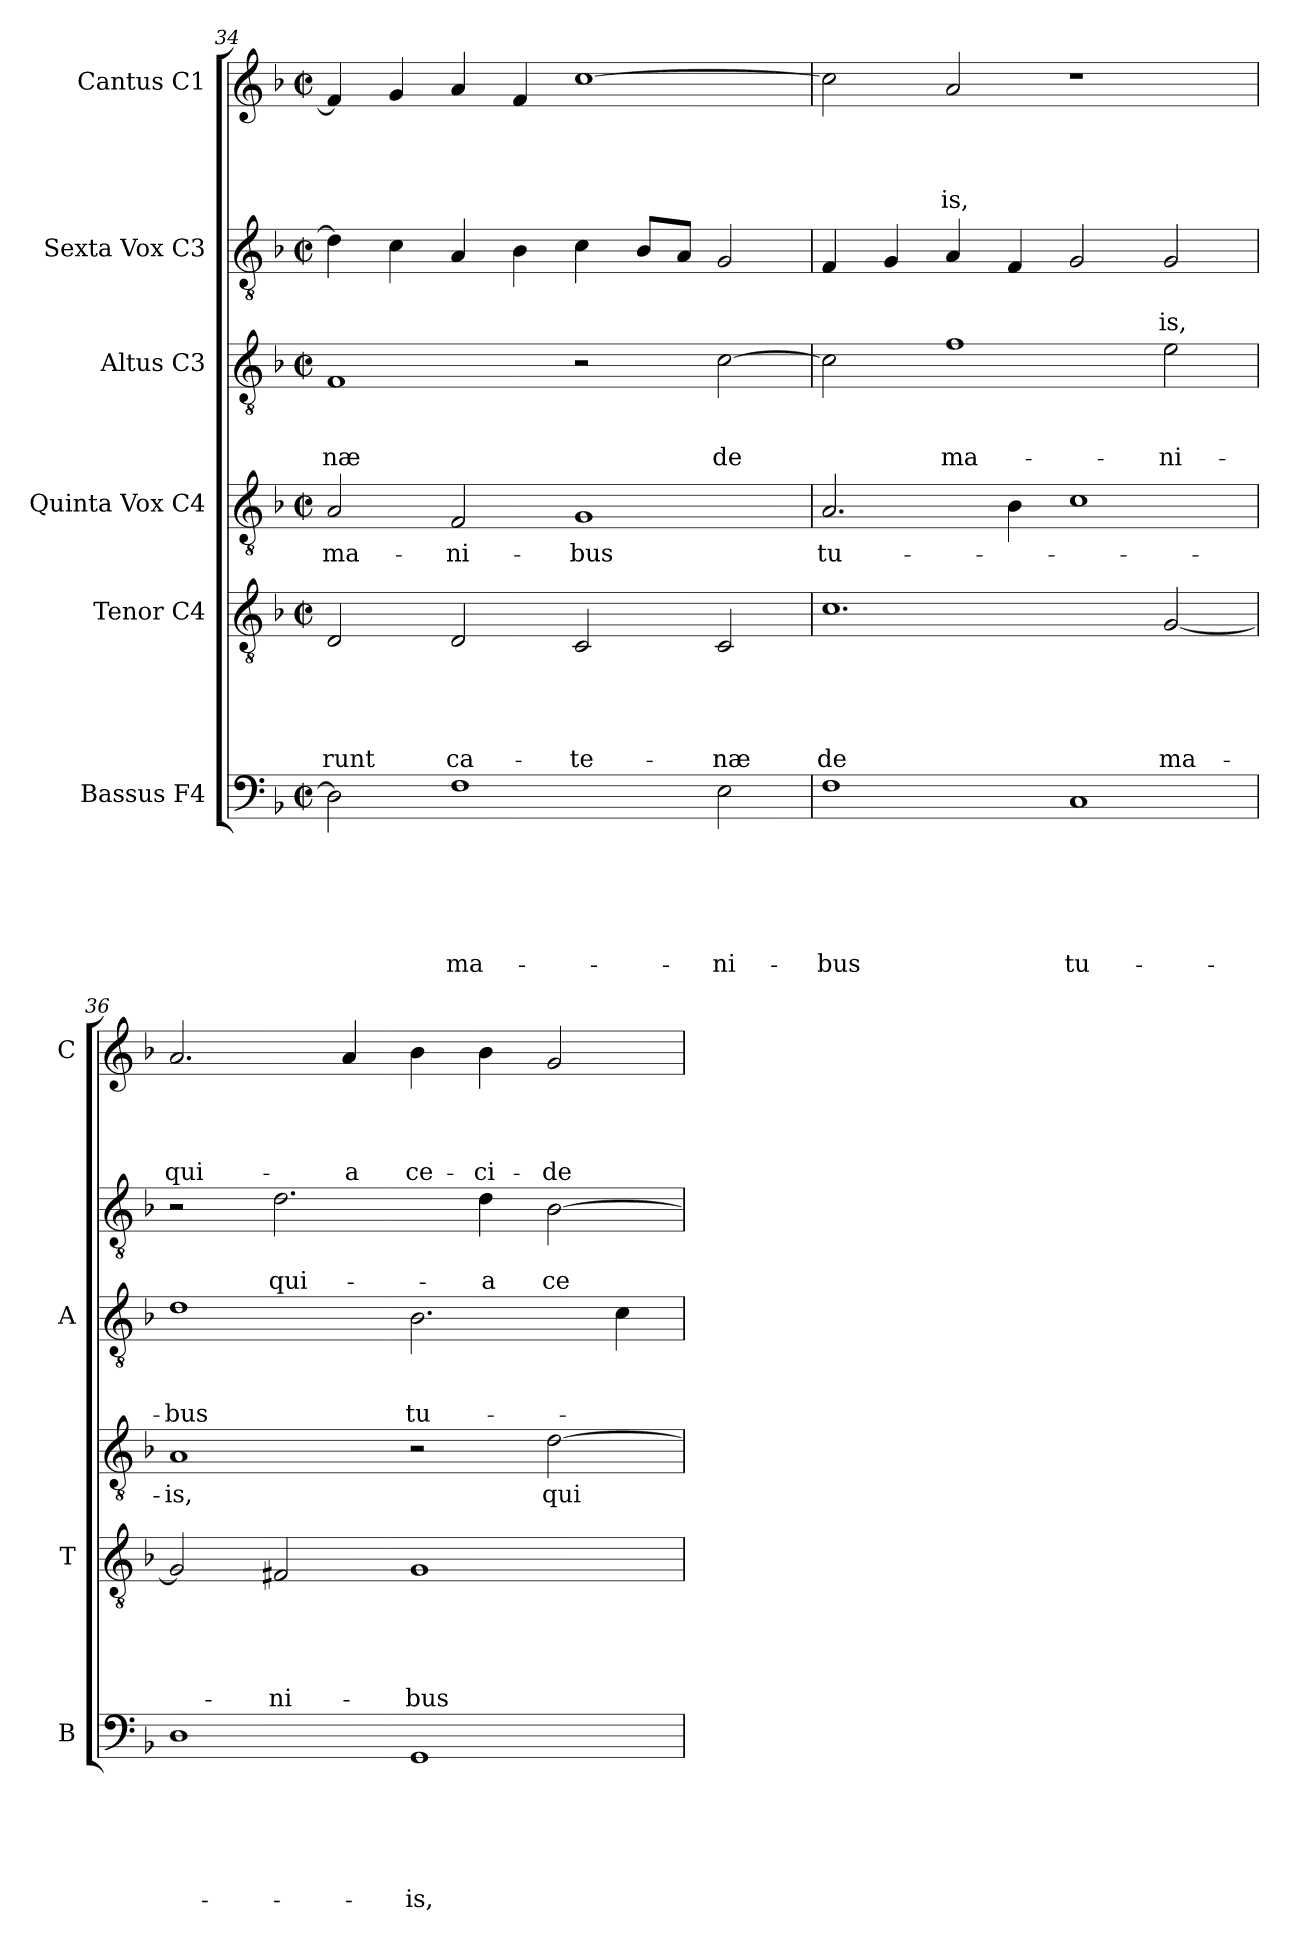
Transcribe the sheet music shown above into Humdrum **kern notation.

**kern	**text	**text	**text	**text	**text	**text	**kern	**text	**text	**text	**text	**text	**kern	**text	**kern	**text	**text	**text	**kern	**text	**text	**kern	**text	**text	**text	**text
*part6	*part6	*part6	*part6	*part6	*part6	*part6	*part5	*part5	*part5	*part5	*part5	*part5	*part4	*part4	*part3	*part3	*part3	*part3	*part2	*part2	*part2	*part1	*part1	*part1	*part1	*part1
*staff6	*staff6	*staff6	*staff6	*staff6	*staff6	*staff6	*staff5	*staff5	*staff5	*staff5	*staff5	*staff5	*staff4	*staff4	*staff3	*staff3	*staff3	*staff3	*staff2	*staff2	*staff2	*staff1	*staff1	*staff1	*staff1	*staff1
*I"Bassus F4	*	*	*	*	*	*	*I"Tenor C4	*	*	*	*	*	*I"Quinta Vox C4	*	*I"Altus C3	*	*	*	*I"Sexta Vox C3	*	*	*I"Cantus C1	*	*	*	*
*I'B	*	*	*	*	*	*	*I'T	*	*	*	*	*	*	*	*I'A	*	*	*	*	*	*	*I'C	*	*	*	*
!!LO:PB:g=z
*clefF4	*	*	*	*	*	*	*clefGv2	*	*	*	*	*	*clefGv2	*	*clefGv2	*	*	*	*clefGv2	*	*	*clefG2	*	*	*	*
*k[b-]	*	*	*	*	*	*	*k[b-]	*	*	*	*	*	*k[b-]	*	*k[b-]	*	*	*	*k[b-]	*	*	*k[b-]	*	*	*	*
*F:	*	*	*	*	*	*	*F:	*	*	*	*	*	*F:	*	*F:	*	*	*	*F:	*	*	*F:	*	*	*	*
*M2/2	*	*	*	*	*	*	*M2/2	*	*	*	*	*	*M2/2	*	*M2/2	*	*	*	*M2/2	*	*	*M2/2	*	*	*	*
*met(c|)	*	*	*	*	*	*	*met(c|)	*	*	*	*	*	*met(c|)	*	*met(c|)	*	*	*	*met(c|)	*	*	*met(c|)	*	*	*	*
=34	=34	=34	=34	=34	=34	=34	=34	=34	=34	=34	=34	=34	=34	=34	=34	=34	=34	=34	=34	=34	=34	=34	=34	=34	=34	=34
!	!	!	!	!	!	!	!	!	!	!	!	!LO:LY:b	!	!LO:LY:b	!	!	!	!LO:LY:b	!	!	!	!	!	!	!	!
2D\]	.	.	.	.	.	.	2D/	.	.	.	.	-runt	2A/	ma-	1F	.	.	-næ	4d\]	.	.	4f/]	.	.	.	.
.	.	.	.	.	.	.	.	.	.	.	.	.	.	.	.	.	.	.	4c\	.	.	4g/	.	.	.	.
!	!	!	!	!	!	!LO:LY:b	!	!	!	!	!	!LO:LY:b	!	!LO:LY:b	!	!	!	!	!	!	!	!	!	!	!	!
1F	.	.	.	.	.	ma-	2D/	.	.	.	.	ca-	2F/	-ni-	.	.	.	.	4A/	.	.	4a/	.	.	.	.
.	.	.	.	.	.	.	.	.	.	.	.	.	.	.	.	.	.	.	4B-\	.	.	4f/	.	.	.	.
!	!	!	!	!	!	!	!	!	!	!	!	!LO:LY:b	!	!LO:LY:b	!	!	!	!	!	!	!	!	!	!	!	!
.	.	.	.	.	.	.	2C/	.	.	.	.	-te-	1G	-bus	2r	.	.	.	4c\	.	.	[1cc	.	.	.	.
.	.	.	.	.	.	.	.	.	.	.	.	.	.	.	.	.	.	.	8B-/L	.	.	.	.	.	.	.
.	.	.	.	.	.	.	.	.	.	.	.	.	.	.	.	.	.	.	8A/J	.	.	.	.	.	.	.
!	!	!	!	!	!	!LO:LY:b	!	!	!	!	!	!LO:LY:b	!	!	!	!	!	!LO:LY:b	!	!	!	!	!	!	!	!
2E\	.	.	.	.	.	-ni-	2C/	.	.	.	.	-næ	.	.	[2c\	.	.	de	2G/	.	.	.	.	.	.	.
=35	=35	=35	=35	=35	=35	=35	=35	=35	=35	=35	=35	=35	=35	=35	=35	=35	=35	=35	=35	=35	=35	=35	=35	=35	=35	=35
!	!	!	!	!	!	!LO:LY:b	!	!	!	!	!	!LO:LY:b	!	!LO:LY:b	!	!	!	!	!	!	!	!	!	!	!	!
1F	.	.	.	.	.	-bus	1.c	.	.	.	.	de	2.A/	tu-	2c\]	.	.	.	4F/	.	.	2cc\]	.	.	.	.
.	.	.	.	.	.	.	.	.	.	.	.	.	.	.	.	.	.	.	4G/	.	.	.	.	.	.	.
!	!	!	!	!	!	!	!	!	!	!	!	!	!	!	!	!	!	!LO:LY:b	!	!	!	!	!	!	!	!LO:LY:b
.	.	.	.	.	.	.	.	.	.	.	.	.	.	.	1f	.	.	ma-	4A/	.	.	2a/	.	.	.	-is,
.	.	.	.	.	.	.	.	.	.	.	.	.	4B-\	.	.	.	.	.	4F/	.	.	.	.	.	.	.
!	!	!	!	!	!	!LO:LY:b	!	!	!	!	!	!	!	!	!	!	!	!	!	!	!	!	!	!	!	!
1C	.	.	.	.	.	tu-	.	.	.	.	.	.	1c	.	.	.	.	.	2G/	.	.	1r	.	.	.	.
!	!	!	!	!	!	!	!	!	!	!	!	!LO:LY:b	!	!	!	!	!	!LO:LY:b	!	!	!LO:LY:b	!	!	!	!	!
.	.	.	.	.	.	.	[2G/	.	.	.	.	ma-	.	.	2e\	.	.	-ni-	2G/	.	-is,	.	.	.	.	.
=36	=36	=36	=36	=36	=36	=36	=36	=36	=36	=36	=36	=36	=36	=36	=36	=36	=36	=36	=36	=36	=36	=36	=36	=36	=36	=36
!	!	!	!	!	!	!	!	!	!	!	!	!	!	!LO:LY:b	!	!	!	!LO:LY:b	!	!	!	!	!	!	!	!LO:LY:b
1D	.	.	.	.	.	.	2G/]	.	.	.	.	.	1A	-is,	1d	.	.	-bus	2r	.	.	2.a/	.	.	.	qui-
!	!	!	!	!	!	!	!	!	!	!	!	!LO:LY:b	!	!	!	!	!	!	!	!	!LO:LY:b	!	!	!	!	!
.	.	.	.	.	.	.	2F#X/	.	.	.	.	-ni-	.	.	.	.	.	.	2.d\	.	qui-	.	.	.	.	.
!	!	!	!	!	!	!	!	!	!	!	!	!	!	!	!	!	!	!	!	!	!	!	!	!	!	!LO:LY:b
.	.	.	.	.	.	.	.	.	.	.	.	.	.	.	.	.	.	.	.	.	.	4a/	.	.	.	-a
!	!	!	!	!	!	!LO:LY:b	!	!	!	!	!	!LO:LY:b	!	!	!	!	!	!LO:LY:b	!	!	!	!	!	!	!	!LO:LY:b
1GG	.	.	.	.	.	-is,	1G	.	.	.	.	-bus	2r	.	2.B-\	.	.	tu-	.	.	.	4b-\	.	.	.	ce-
!	!	!	!	!	!	!	!	!	!	!	!	!	!	!	!	!	!	!	!	!	!LO:LY:b	!	!	!	!	!LO:LY:b
.	.	.	.	.	.	.	.	.	.	.	.	.	.	.	.	.	.	.	4d\	.	-a	4b-\	.	.	.	-ci-
!	!	!	!	!	!	!	!	!	!	!	!	!	!	!LO:LY:b	!	!	!	!	!	!	!LO:LY:b	!	!	!	!	!LO:LY:b
.	.	.	.	.	.	.	.	.	.	.	.	.	[2d\	qui-	.	.	.	.	[2B-\	.	ce-	2g/	.	.	.	-de-
.	.	.	.	.	.	.	.	.	.	.	.	.	.	.	4c\	.	.	.	.	.	.	.	.	.	.	.
=	=	=	=	=	=	=	=	=	=	=	=	=	=	=	=	=	=	=	=	=	=	=	=	=	=	=
*-	*-	*-	*-	*-	*-	*-	*-	*-	*-	*-	*-	*-	*-	*-	*-	*-	*-	*-	*-	*-	*-	*-	*-	*-	*-	*-
